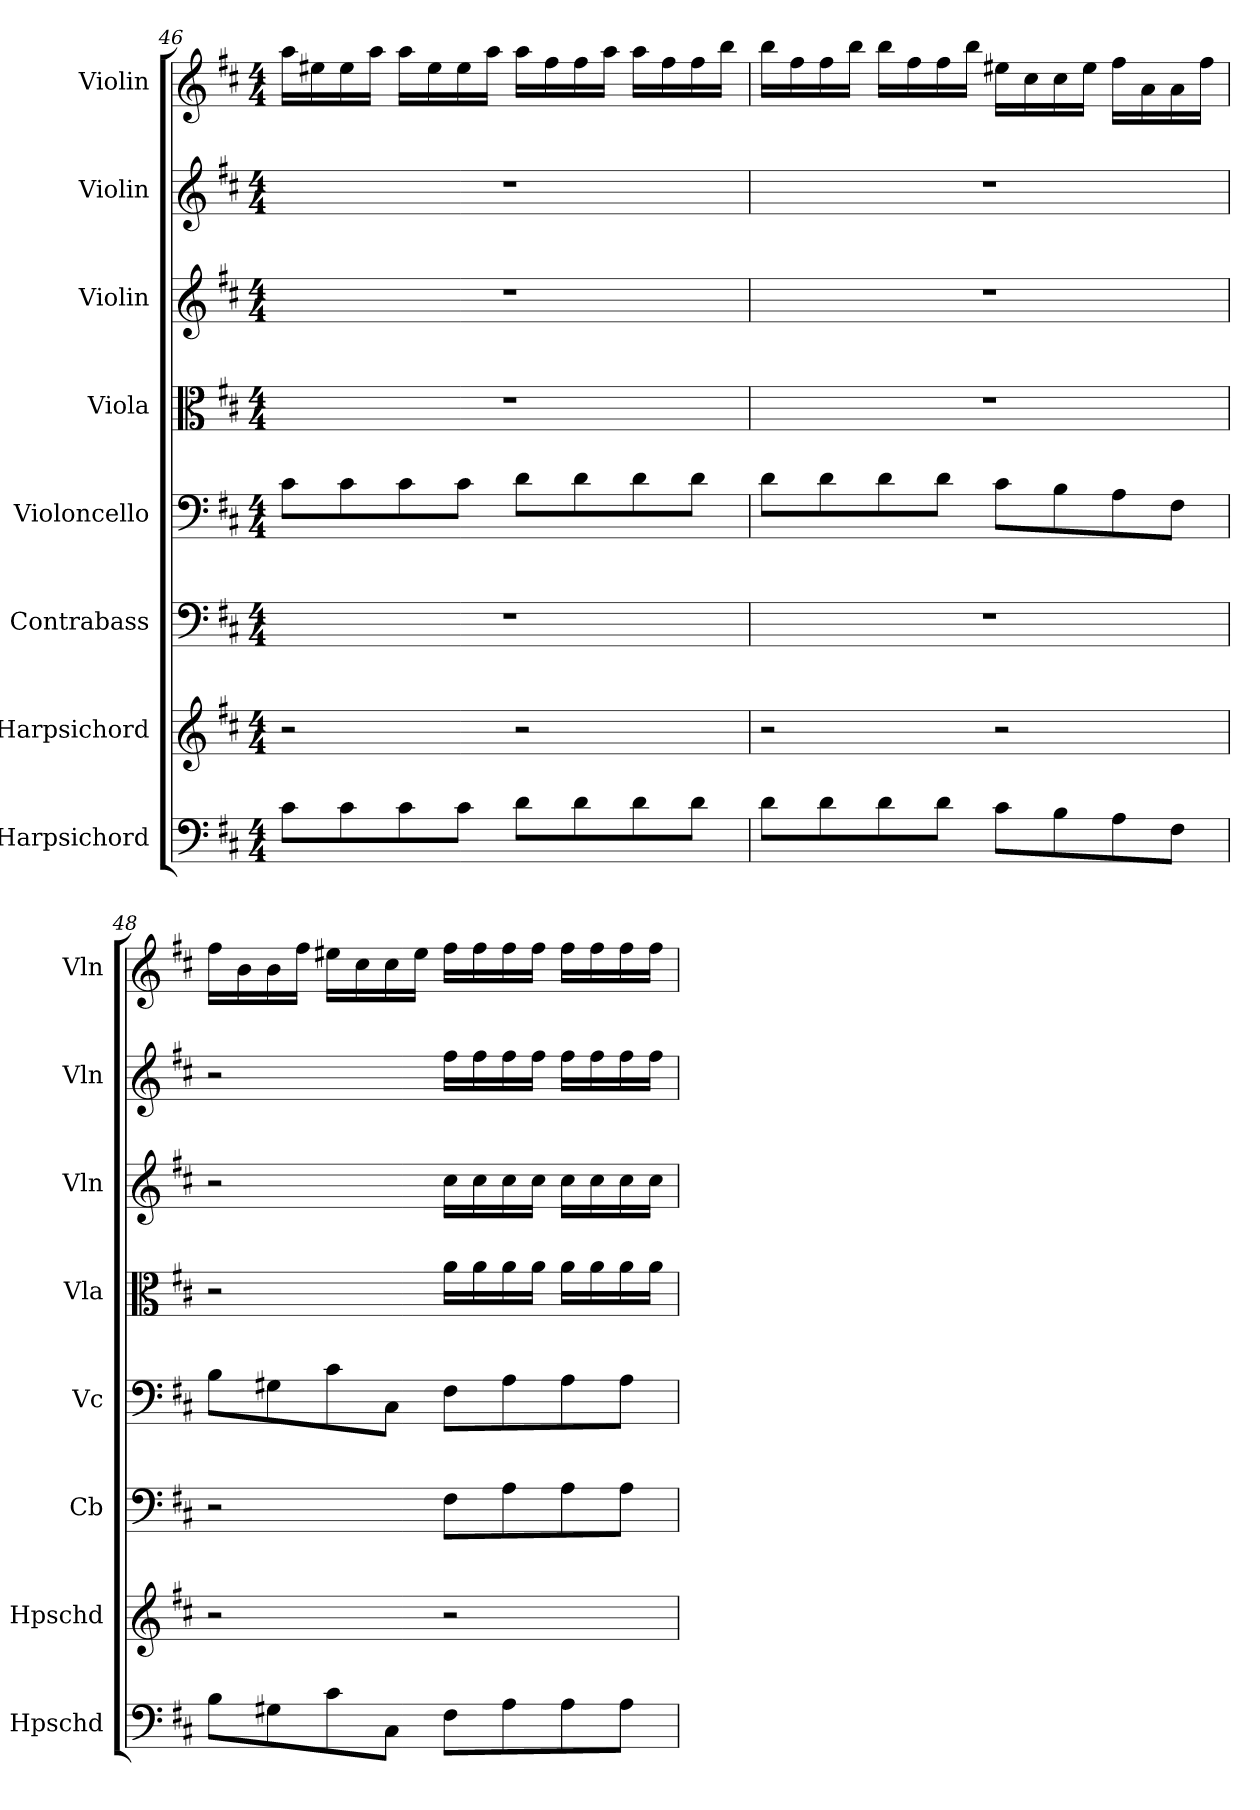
**kern	**kern	**kern	**kern	**kern	**kern	**kern	**kern
*part8	*part7	*part6	*part5	*part4	*part3	*part2	*part1
*staff8	*staff7	*staff6	*staff5	*staff4	*staff3	*staff2	*staff1
*I"Harpsichord	*I"Harpsichord	*I"Contrabass	*I"Violoncello	*I"Viola	*I"Violin	*I"Violin	*I"Violin
*I'Hpschd	*I'Hpschd	*I'Cb	*I'Vc	*I'Vla	*I'Vln	*I'Vln	*I'Vln
*clefF4	*clefG2	*clefF4	*clefF4	*clefC3	*clefG2	*clefG2	*clefG2
*k[f#c#]	*k[f#c#]	*k[f#c#]	*k[f#c#]	*k[f#c#]	*k[f#c#]	*k[f#c#]	*k[f#c#]
*M4/4	*M4/4	*M4/4	*M4/4	*M4/4	*M4/4	*M4/4	*M4/4
=46	=46	=46	=46	=46	=46	=46	=46
8c#\L	2r	1r	8c#\L	1r	1r	1r	16aa\LL
.	.	.	.	.	.	.	16ee#X\
8c#\	.	.	8c#\	.	.	.	16ee#\
.	.	.	.	.	.	.	16aa\JJ
8c#\	.	.	8c#\	.	.	.	16aa\LL
.	.	.	.	.	.	.	16ee#\
8c#\J	.	.	8c#\J	.	.	.	16ee#\
.	.	.	.	.	.	.	16aa\JJ
8d\L	2r	.	8d\L	.	.	.	16aa\LL
.	.	.	.	.	.	.	16ff#\
8d\	.	.	8d\	.	.	.	16ff#\
.	.	.	.	.	.	.	16aa\JJ
8d\	.	.	8d\	.	.	.	16aa\LL
.	.	.	.	.	.	.	16ff#\
8d\J	.	.	8d\J	.	.	.	16ff#\
.	.	.	.	.	.	.	16bb\JJ
=47	=47	=47	=47	=47	=47	=47	=47
8d\L	2r	1r	8d\L	1r	1r	1r	16bb\LL
.	.	.	.	.	.	.	16ff#\
8d\	.	.	8d\	.	.	.	16ff#\
.	.	.	.	.	.	.	16bb\JJ
8d\	.	.	8d\	.	.	.	16bb\LL
.	.	.	.	.	.	.	16ff#\
8d\J	.	.	8d\J	.	.	.	16ff#\
.	.	.	.	.	.	.	16bb\JJ
8c#\L	2r	.	8c#\L	.	.	.	16ee#X\LL
.	.	.	.	.	.	.	16cc#\
8B\	.	.	8B\	.	.	.	16cc#\
.	.	.	.	.	.	.	16ee#\JJ
8A\	.	.	8A\	.	.	.	16ff#\LL
.	.	.	.	.	.	.	16a\
8F#\J	.	.	8F#\J	.	.	.	16a\
.	.	.	.	.	.	.	16ff#\JJ
=48	=48	=48	=48	=48	=48	=48	=48
8B\L	2r	2r	8B\L	2r	2r	2r	16ff#\LL
.	.	.	.	.	.	.	16b\
8G#X\	.	.	8G#X\	.	.	.	16b\
.	.	.	.	.	.	.	16ff#\JJ
8c#\	.	.	8c#\	.	.	.	16ee#X\LL
.	.	.	.	.	.	.	16cc#\
8C#\J	.	.	8C#\J	.	.	.	16cc#\
.	.	.	.	.	.	.	16ee#\JJ
8F#\L	2r	8F#\L	8F#\L	16a\LL	16cc#\LL	16ff#\LL	16ff#\LL
.	.	.	.	16a\	16cc#\	16ff#\	16ff#\
8A\	.	8A\	8A\	16a\	16cc#\	16ff#\	16ff#\
.	.	.	.	16a\JJ	16cc#\JJ	16ff#\JJ	16ff#\JJ
8A\	.	8A\	8A\	16a\LL	16cc#\LL	16ff#\LL	16ff#\LL
.	.	.	.	16a\	16cc#\	16ff#\	16ff#\
8A\J	.	8A\J	8A\J	16a\	16cc#\	16ff#\	16ff#\
.	.	.	.	16a\JJ	16cc#\JJ	16ff#\JJ	16ff#\JJ
=	=	=	=	=	=	=	=
*-	*-	*-	*-	*-	*-	*-	*-
